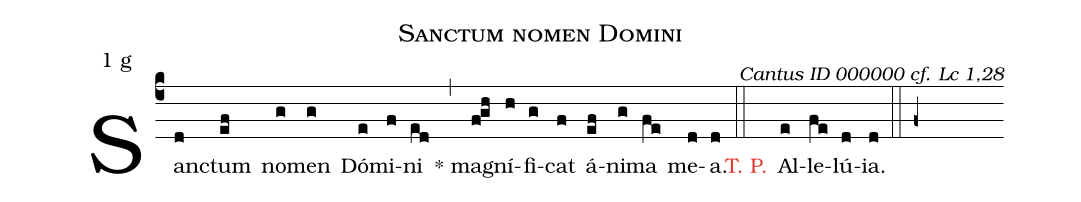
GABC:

name: Sanctum nomen Domini;
mode: 1;
mode-differentia: g;
commentary: Cantus ID 000000 cf. Lc 1,28;
%%
(c4)

Sanc(d)tum(ef) no(g)men(g) Dó(e)mi(f)ni(ed) (,)* ma(f!gh)gní(h)fi(g)cat(f) á(ef)ni(g)ma(fe) me(d)a.(d)

(::)

<c>T. P.</c>() Al(e)le(fe)lú(d)ia.(d)

(::)

(f+)
